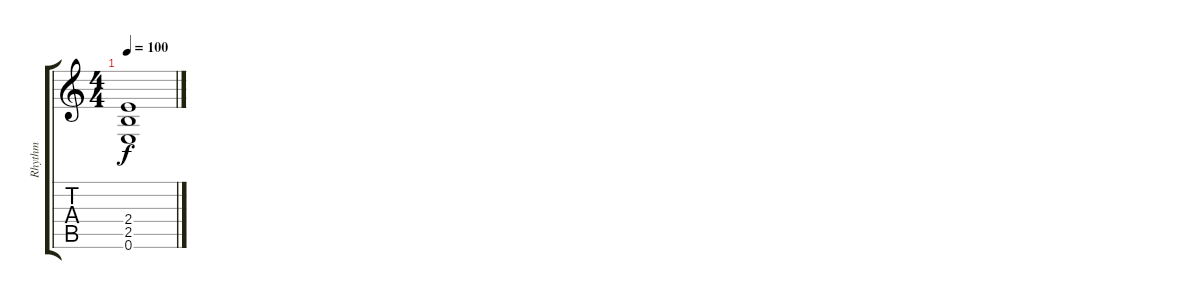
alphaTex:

\track ("Rhythm" "Rhythm") {instrument distortionguitar}
\staff {score tabs}
\tuning (E4 B3 G3 D3 A2 E2) {hide}
\ts (4 4)
\tempo 100
\clef g2
\ks c
(2.4 2.5 0.6).1{dy f}
